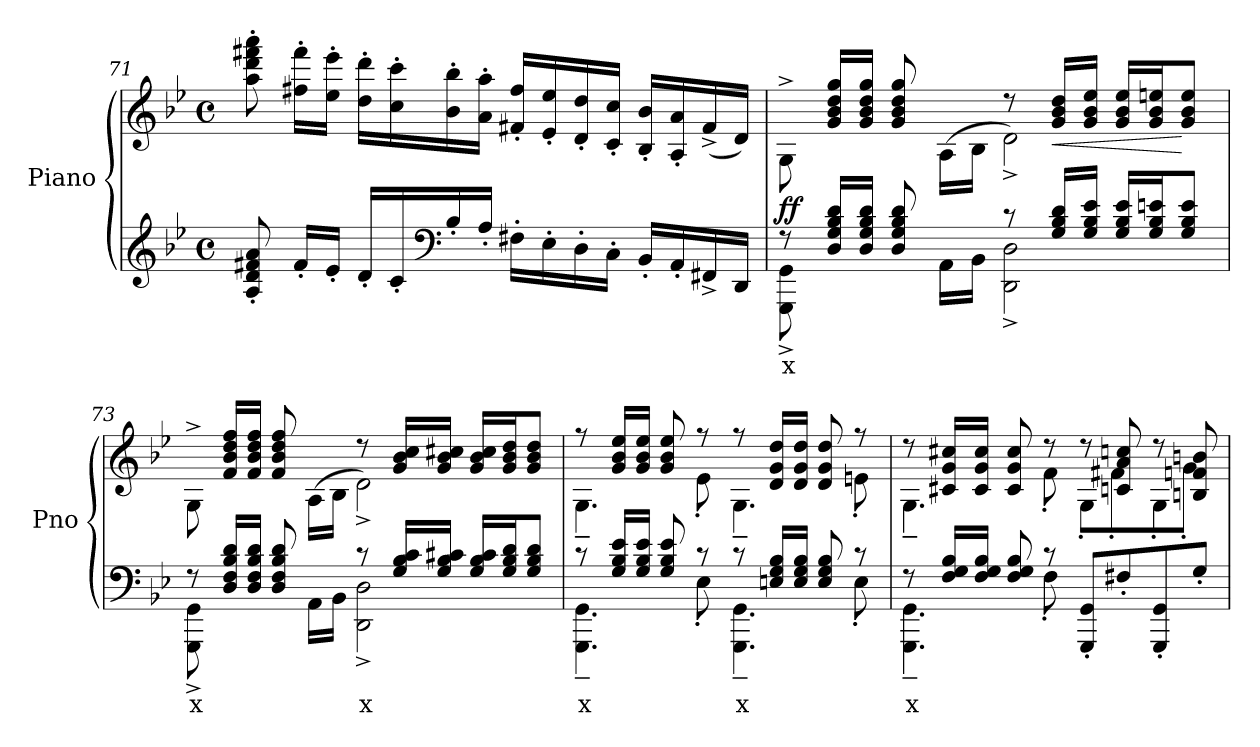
**kern	**text	**kern	**dynam
*part1	*part1	*part1	*part1
*staff2	*staff2	*staff1	*staff1/2
*I"Piano	*	*	*
*I'Pno	*	*	*
*clefG2	*	*clefG2	*
*k[b-e-]	*	*k[b-e-]	*
*B-:	*	*B-:	*
*M4/4	*	*M4/4	*
*met(c)	*	*met(c)	*
=71	=71	=71	=71
8A/' 8d/' 8f#X/' 8a/'	.	8aa\' 8ddd\' 8fff#X\' 8aaa\'	.
16f#'/LL	.	16ff#X\' 16fff#\'LL	.
16e-'/JJ	.	16ee-\' 16eee-\'JJ	.
16d'/LL	.	16dd\' 16ddd\'LL	.
16c'/	.	16cc\' 16ccc\'	.
*clefF4	*	*	*
16B-'/	.	16b-\' 16bb-\'	.
16A'/JJ	.	16a\' 16aa\'JJ	.
16F#X'\LL	.	16f#X/' 16ff#/'LL	.
16E-'\	.	16e-/' 16ee-/'	.
16D'\	.	16d/' 16dd/'	.
16C'\JJ	.	16c/' 16cc/'JJ	.
16BB-'/LL	.	16B-/' 16b-/'LL	.
16AA'/	.	16A/' 16a/'	.
16FF#X^/	.	(<16f#^/	.
16DD/JJ	.	16d/JJ)	.
!!LO:LB:g=z
=72	=72	=72	=72
*^	*	*	*
!	!	!LO:LY:b	!	!LO:DY:b
*	*	*	*^	*
8rF	8GGG\^ 8GG\^	x	8G^\	2ryy	ff
16D/ 16G/ 16B-/ 16d/LL	4.ryy	.	16g/ 16b-/ 16dd/ 16gg/LL	.	.
16D/ 16G/ 16B-/ 16d/JJ	.	.	16g/ 16b-/ 16dd/ 16gg/JJ	.	.
8D/ 8G/ 8B-/ 8d/	.	.	8g/ 8b-/ 8dd/ 8gg/	.	.
16AA\LL	.	.	(>16A\LL	.	.
16BB-\JJ	.	.	16B-\JJ	.	.
8rc	2DD\^ 2D\^	.	8r	2d^\)	.
!	!	!	!	!	!LO:HP:b
16G/ 16B-/ 16d/LL	.	.	16g/ 16b-/ 16dd/LL	.	<
16G/ 16B-/ 16e-/JJ	.	.	16g/ 16b-/ 16ee-/JJ	.	.
16G/ 16B-/ 16e-/LL	.	.	16g/ 16b-/ 16ee-/LL	.	.
16G/ 16B-/ 16en/J	.	.	16g/ 16b-/ 16een/J	.	.
8G/ 8B-/ 8e/J	.	.	8g/ 8b-/ 8ee/J	.	[
!!LO:LB:g=z	!!
=73	=73	=73	=73	=73	=73
!	!	!LO:LY:b	!	!	!
8rF	8GGG\^ 8GG\^	x	8G^\	2ryy	.
16D/ 16F/ 16B-/ 16d/LL	4.ryy	.	16f/ 16b-/ 16dd/ 16ff/LL	.	.
16D/ 16F/ 16B-/ 16d/JJ	.	.	16f/ 16b-/ 16dd/ 16ff/JJ	.	.
8D/ 8F/ 8B-/ 8d/	.	.	8f/ 8b-/ 8dd/ 8ff/	.	.
16AA\LL	.	.	(>16A\LL	.	.
16BB-\JJ	.	.	16B-\JJ	.	.
!	!	!LO:LY:b	!	!	!
8rc	2DD\^ 2D\^	x	8r	2d^\)	.
16G/ 16B-/ 16c/LL	.	.	16g/ 16b-/ 16cc/LL	.	.
16G/ 16B-/ 16c#X/JJ	.	.	16g/ 16b-/ 16cc#X/JJ	.	.
16G/ 16B-/ 16c#/LL	.	.	16g/ 16b-/ 16cc#/LL	.	.
16G/ 16B-/ 16d/J	.	.	16g/ 16b-/ 16dd/J	.	.
8G/ 8B-/ 8d/J	.	.	8g/ 8b-/ 8dd/J	.	.
=74	=74	=74	=74	=74	=74
!	!	!LO:LY:b	!	!	!
8rc	4.GGG\~ 4.GG\~	x	8rff	4.G~\	.
16G/ 16B-/ 16e-/LL	.	.	16g/ 16b-/ 16ee-/LL	.	.
16G/ 16B-/ 16e-/JJ	.	.	16g/ 16b-/ 16ee-/JJ	.	.
8G/ 8B-/ 8e-/	.	.	8g/ 8b-/ 8ee-/	.	.
8rc	8E-'\	.	8rff	8e-'\	.
!	!	!LO:LY:b	!	!	!
8rc	4.GGG\~ 4.GG\~	x	8rff	4.G~\	.
16En/ 16G/ 16B-/LL	.	.	16d/ 16g/ 16dd/LL	.	.
16E/ 16G/ 16B-/JJ	.	.	16d/ 16g/ 16dd/JJ	.	.
8E/ 8G/ 8B-/	.	.	8d/ 8g/ 8dd/	.	.
8rc	8E'\	.	8rff	8en'\	.
!!LO:LB:g=z	!!
=75	=75	=75	=75	=75	=75
!	!	!LO:LY:b	!	!	!
8rF	4.GGG\~ 4.GG\~	x	8rdd	4.G~\	.
16F/ 16G/ 16B-/LL	.	.	16c#X/ 16g/ 16cc#X/LL	.	.
16F/ 16G/ 16B-/JJ	.	.	16c#/ 16g/ 16cc#/JJ	.	.
8F/ 8G/ 8B-/	.	.	8c#/ 8g/ 8cc#/	.	.
8rc	8F'\	.	8rdd	8f'\	.
8GGG/' 8GG/'L	2ryy	.	8rdd	8G'\L	.
8F#X'/	.	.	8cn/ 8a/ 8ccn/	8f#X'\	.
8GGG/' 8GG/'	.	.	8rdd	8G'\	.
8G'/J	.	.	8Bn/ 8fn/ 8bn/	8g'\J	.
*v	*v	*	*	*	*
*	*	*v	*v	*
=	=	=	=
*-	*-	*-	*-
